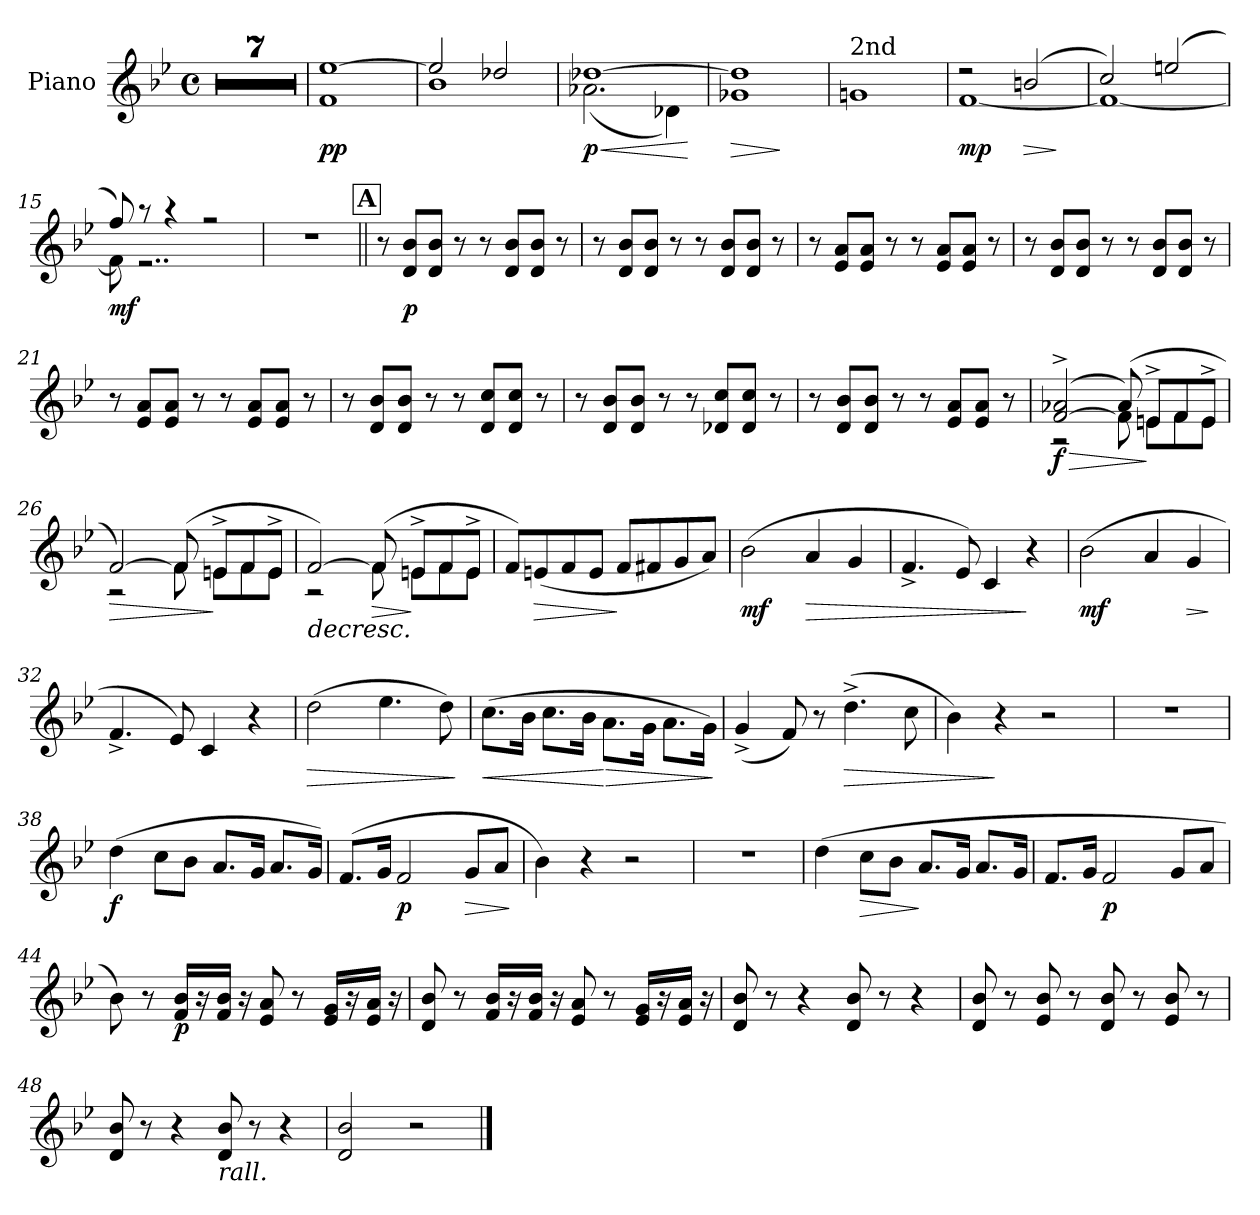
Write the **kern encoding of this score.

**kern	**dynam
*part1	*part1
*staff1	*staff1
*I"Piano	*
*I'Pno	*
*clefG2	*
*k[b-e-]	*
*M4/4	*
*met(c)	*
=1	=1
1r	.
=2	=2
1r	.
=3	=3
1r	.
=4	=4
1r	.
=5	=5
1r	.
=6	=6
1r	.
=7	=7
1r	.
=8	=8
!	!LO:DY:b
1f [1ee-	pp
=9	=9
*^	*
2ee-/]	1b-	.
2dd-X/	.	.
=10	=10	=10
!	!	!LO:HP:b
!	!	!LO:DY:n=1:b
[1dd-X	(2.a-X\	< p
.	4d-X\)	.
*v	*v	*
.	[
=11	=11
!	!LO:HP:b
1g-X 1dd-]	>
.	]
=12	=12
!LO:TX:a:t=2nd	!
1gn	.
=13	=13
*^	*
!	!	!LO:DY:b
2r	[1f	mp
!	!	!LO:HP:b
(2bn/	.	>
*v	*v	*
.	]
=14	=14
*^	*
2cc/)	1f_	.
(2een/	.	.
=15	=15	=15
!	!	!LO:DY:b
8ff/)	8f\]	mf
8r	2..r	.
4r	.	.
2r	.	.
*v	*v	*
=16	=16
1r	.
!!LO:REH:place=s1:a:B:fs=14:t=A
=17||	=17||
8r	.
!	!LO:DY:b
8d/ 8b-/L	p
8d/ 8b-/J	.
8r	.
8r	.
8d/ 8b-/L	.
8d/ 8b-/J	.
8r	.
!!LO:LB:g=z
=18	=18
8r	.
8d/ 8b-/L	.
8d/ 8b-/J	.
8r	.
8r	.
8d/ 8b-/L	.
8d/ 8b-/J	.
8r	.
=19	=19
8r	.
8e-/ 8a/L	.
8e-/ 8a/J	.
8r	.
8r	.
8e-/ 8a/L	.
8e-/ 8a/J	.
8r	.
=20	=20
8r	.
8d/ 8b-/L	.
8d/ 8b-/J	.
8r	.
8r	.
8d/ 8b-/L	.
8d/ 8b-/J	.
8r	.
=21	=21
8r	.
8e-/ 8a/L	.
8e-/ 8a/J	.
8r	.
8r	.
8e-/ 8a/L	.
8e-/ 8a/J	.
8r	.
=22	=22
8r	.
8d/ 8b-/L	.
8d/ 8b-/J	.
8r	.
8r	.
8d/ 8cc/L	.
8d/ 8cc/J	.
8r	.
=23	=23
8r	.
8d/ 8b-/L	.
8d/ 8b-/J	.
8r	.
8r	.
8d-X/ 8cc/L	.
8d-/ 8cc/J	.
8r	.
!!LO:LB:g=z
=24	=24
8r	.
8d/ 8b-/L	.
8d/ 8b-/J	.
8r	.
8r	.
8e-/ 8a/L	.
8e-/ 8a/J	.
8r	.
=25	=25
!	!LO:HP:b
*^	*
!	!	!LO:DY:n=1:b
([2f/^ 2a-X/^	2r	> f
(8a-/)	8f\]	.
8en^/L	8e\L	]
8f/	8f\	.
8e^/J	8e\J	.
=26	=26	=26
!	!	!LO:HP:b
[2f/)	2r	>
(8f/]	8f\	.
8en^/L	8e\L	]
8f/	8f\	.
8e^/J	8e\J	.
=27	=27	=27
!	!	!LO:HP:b
[2f/)	2r	>
!	!	!LO:HP:b
(8f/]	8f\	>
8en^/L	8e\L	] ]
8f/	8f\	.
8e^/J	8e\J	.
*v	*v	*
=28	=28
8f/L)	.
!	!LO:HP:b
(8en/	>
8f/	.
8e/J	.
8f/L	]
8f#X/	.
8g/	.
8a/J)	.
=29	=29
!	!LO:DY:b
(2b-\	mf
!	!LO:HP:b
4a/	>
4g/	.
=30	=30
4.f^/	.
8e-/)	.
4c/	.
4r	]
!!LO:LB:g=z
=31	=31
!	!LO:DY:b
(2b-\	mf
4a/	.
!	!LO:HP:b
4g/	>
.	]
=32	=32
4.f^/	.
8e-/)	.
4c/	.
4r	.
=33	=33
!	!LO:HP:b
(2dd\	>
4.ee-\	.
8dd\)	.
.	]
=34	=34
!	!LO:HP:b
(8.cc\L	<
16b-\Jk	.
8.cc\L	.
16b-\Jk	.
!	!LO:HP:n=1:b
8.a\L	[ >
16g\Jk	.
8.a\L	.
16g\Jk)	.
.	]
=35	=35
(4g^/	.
8f/)	.
8r	.
!	!LO:HP:b
(4.dd^\	>
8cc\	.
=36	=36
4b-\)	.
4r	]
2r	.
=37	=37
1r	.
=38	=38
!	!LO:DY:b
(4dd\	f
8cc\L	.
8b-\J	.
8.a/L	.
16g/Jk	.
8.a/L	.
16g/Jk)	.
!!LO:LB:g=z
=39	=39
(8.f/L	.
16g/Jk	.
!	!LO:DY:b
2f/	p
!	!LO:HP:b
8g/L	>
8a/J	.
.	]
=40	=40
4b-\)	.
4r	.
2r	.
=41	=41
1r	.
=42	=42
(4dd\	.
!	!LO:HP:b
8cc\L	>
8b-\J	.
8.a/L	]
16g/Jk	.
8.a/L	.
16g/Jk	.
=43	=43
8.f/L	.
16g/Jk	.
!	!LO:DY:b
2f/	p
8g/L	.
8a/J	.
=44	=44
8b-\)	.
8r	.
!	!LO:DY:b
16f/ 16b-/LL	p
16r	.
16f/ 16b-/JJ	.
16r	.
8e-/ 8a/	.
8r	.
16e-/ 16g/LL	.
16r	.
16e-/ 16a/JJ	.
16r	.
!!LO:LB:g=z
=45	=45
8d/ 8b-/	.
8r	.
16f/ 16b-/LL	.
16r	.
16f/ 16b-/JJ	.
16r	.
8e-/ 8a/	.
8r	.
16e-/ 16g/LL	.
16r	.
16e-/ 16a/JJ	.
16r	.
=46	=46
8d/ 8b-/	.
8r	.
4r	.
8d/ 8b-/	.
8r	.
4r	.
=47	=47
8d/ 8b-/	.
8r	.
8e-/ 8b-/	.
8r	.
8d/ 8b-/	.
8r	.
8e-/ 8b-/	.
8r	.
=48	=48
8d/ 8b-/	.
8r	.
4r	.
!LO:TX:b:i:t=rall.	!
8d/ 8b-/	.
8r	.
4r	.
=49	=49
2d/ 2b-/	.
2r	.
==	==
*-	*-
